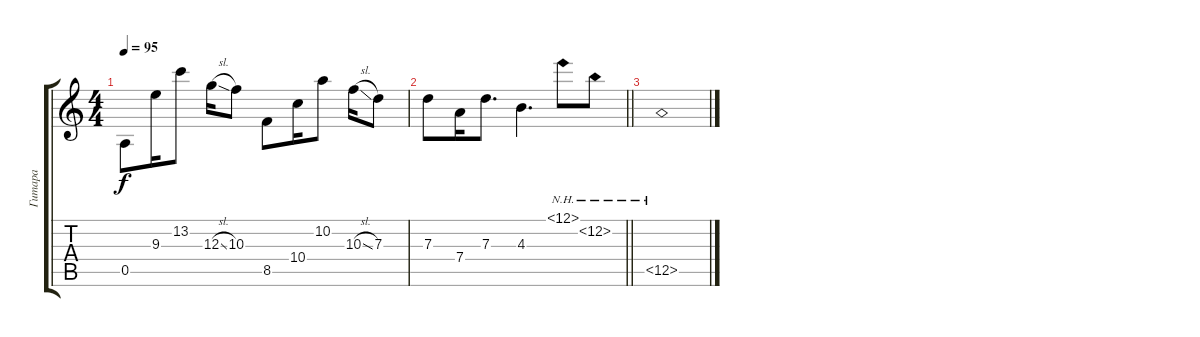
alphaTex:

\track ("Гитара" "Гитара") {instrument acousticguitarsteel}
\staff {score tabs}
\tuning (E4 B3 G3 D3 A2 E2) {hide}
\ts (4 4)
\tempo 95
\clef g2
\ks c
0.5.8{dy f} 9.3.16 13.2.8 12.3{sl}.16 10.3.8 8.5.8 10.4.16 10.2.8 10.3{sl}.16 7.3.8 |
\barLineRight lightlight
7.3.8 7.4.16 7.3.8{d} 4.3.4{d} 12.1{nh}.8 12.2{nh}.8 |
12.5{nh}.1
